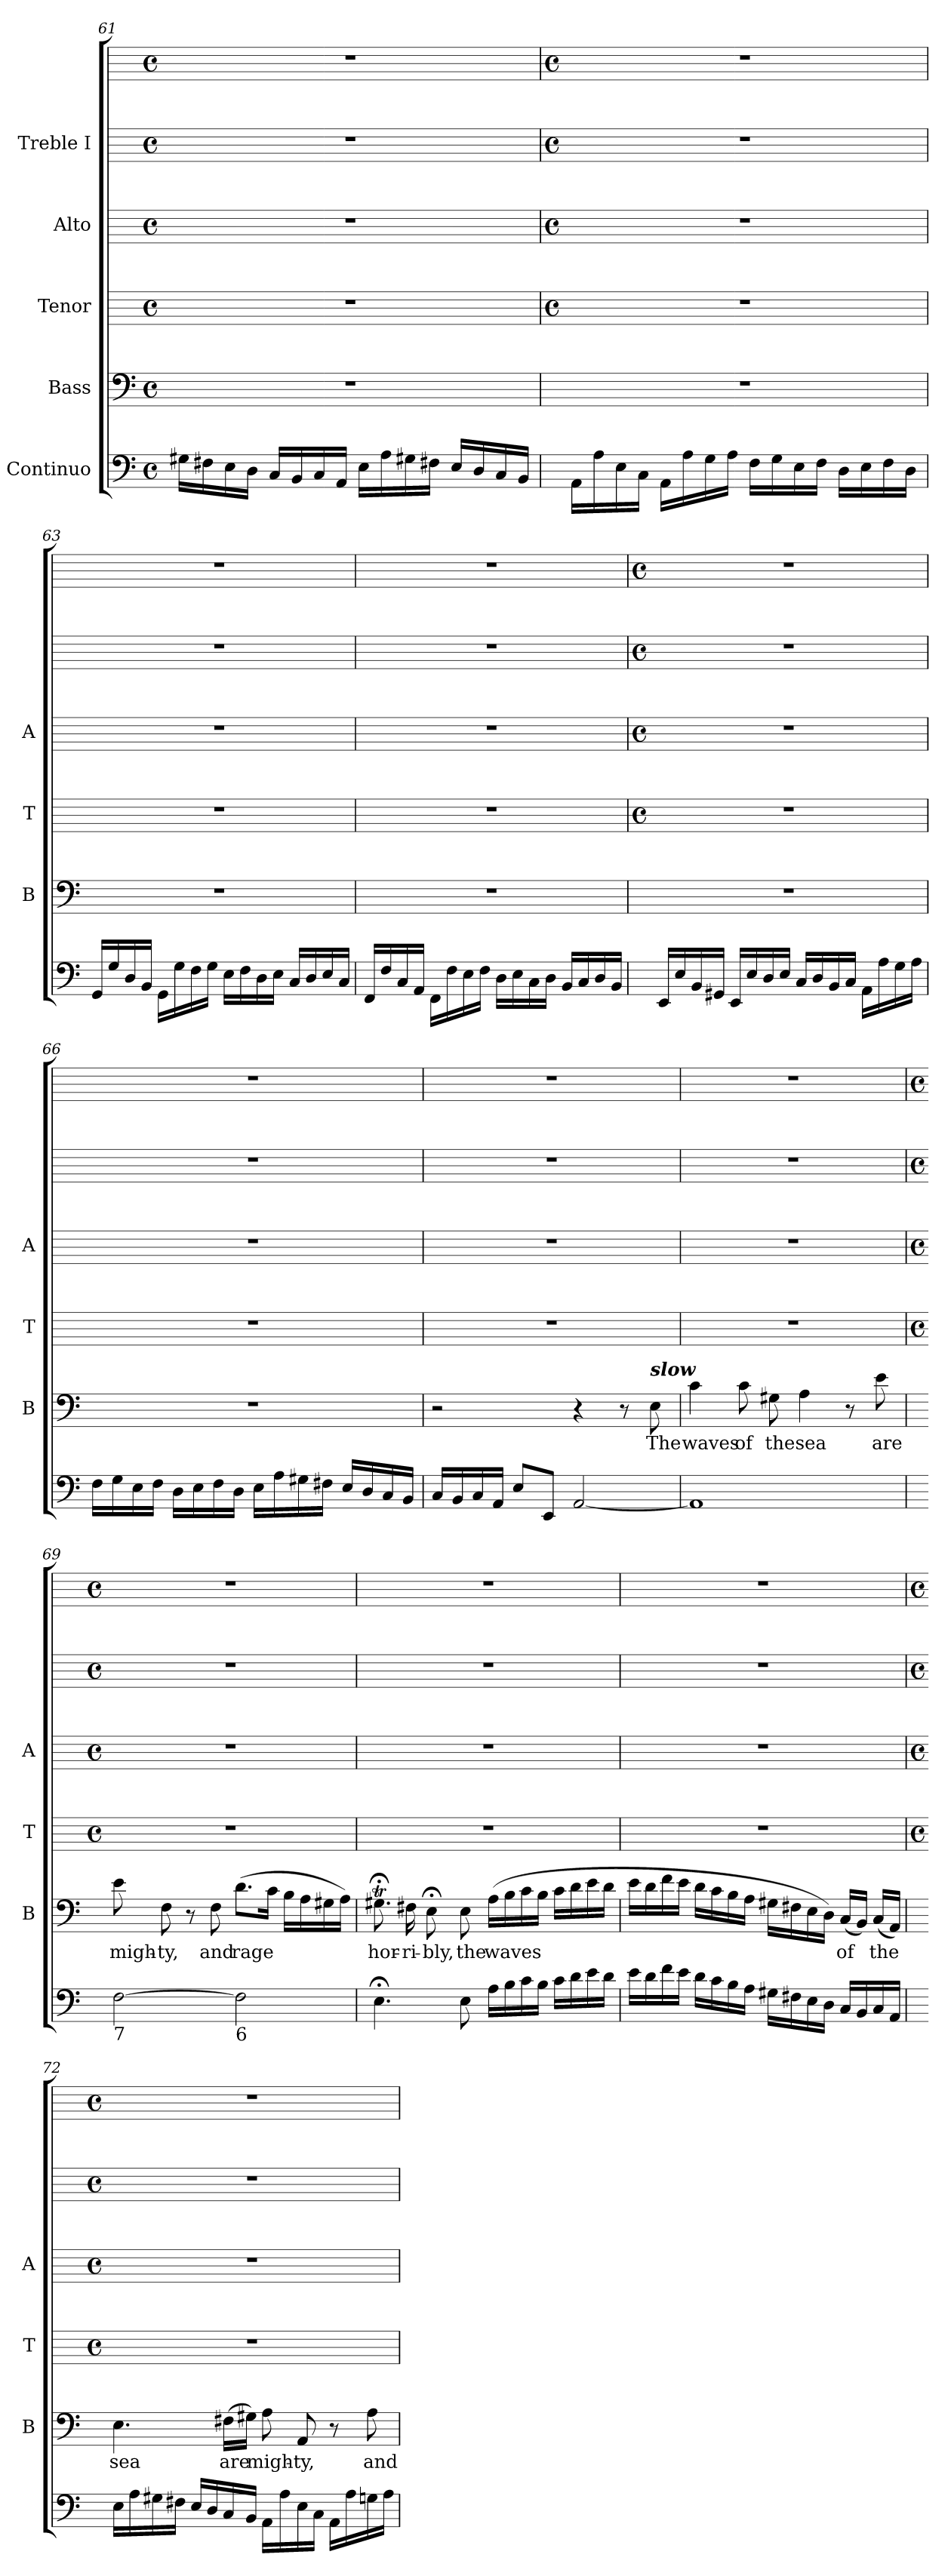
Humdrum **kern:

**kern	**kern	**text	**kern	**kern	**kern	**kern
*part5	*part4	*part4	*part3	*part2	*part1	*part1
*staff6	*staff5	*staff5	*staff4	*staff3	*staff2	*staff1
*I"Continuo	*I"Bass	*	*I"Tenor	*I"Alto	*I"Treble I	*
*	*I'B	*	*I'T	*I'A	*	*
*clefF4	*clefF4	*	*	*	*	*
*k[]	*k[]	*	*	*	*	*
*C:	*C:	*	*	*	*	*
*M4/4	*M4/4	*	*M4/4	*M4/4	*M4/4	*M4/4
*met(c)	*met(c)	*	*met(c)	*met(c)	*met(c)	*met(c)
=61	=61	=61	=61	=61	=61	=61
16G#XLL	1r	.	1r	1r	1r	1r
16F#X	.	.	.	.	.	.
16E	.	.	.	.	.	.
16DJJ	.	.	.	.	.	.
16CLL	.	.	.	.	.	.
16BB	.	.	.	.	.	.
16C	.	.	.	.	.	.
16AAJJ	.	.	.	.	.	.
16ELL	.	.	.	.	.	.
16A	.	.	.	.	.	.
16G#X	.	.	.	.	.	.
16F#XJJ	.	.	.	.	.	.
16ELL	.	.	.	.	.	.
16D	.	.	.	.	.	.
16C	.	.	.	.	.	.
16BBJJ	.	.	.	.	.	.
!!LO:LB:g=z
=62	=62	=62	=62	=62	=62	=62
*	*	*	*M4/4	*M4/4	*M4/4	*M4/4
*	*	*	*met(c)	*met(c)	*met(c)	*met(c)
16AALL	1r	.	1r	1r	1r	1r
16A	.	.	.	.	.	.
16E	.	.	.	.	.	.
16CJJ	.	.	.	.	.	.
16AALL	.	.	.	.	.	.
16A	.	.	.	.	.	.
16G	.	.	.	.	.	.
16AJJ	.	.	.	.	.	.
16FLL	.	.	.	.	.	.
16G	.	.	.	.	.	.
16E	.	.	.	.	.	.
16FJJ	.	.	.	.	.	.
16DLL	.	.	.	.	.	.
16E	.	.	.	.	.	.
16F	.	.	.	.	.	.
16DJJ	.	.	.	.	.	.
=63	=63	=63	=63	=63	=63	=63
16GGLL	1r	.	1r	1r	1r	1r
16G	.	.	.	.	.	.
16D	.	.	.	.	.	.
16BBJJ	.	.	.	.	.	.
16GG\LL	.	.	.	.	.	.
16G\	.	.	.	.	.	.
16F\	.	.	.	.	.	.
16G\JJ	.	.	.	.	.	.
16ELL	.	.	.	.	.	.
16F	.	.	.	.	.	.
16D	.	.	.	.	.	.
16EJJ	.	.	.	.	.	.
16C/LL	.	.	.	.	.	.
16D/	.	.	.	.	.	.
16E/	.	.	.	.	.	.
16C/JJ	.	.	.	.	.	.
=64	=64	=64	=64	=64	=64	=64
16FFLL	1r	.	1r	1r	1r	1r
16F	.	.	.	.	.	.
16C	.	.	.	.	.	.
16AAJJ	.	.	.	.	.	.
16FF\LL	.	.	.	.	.	.
16F\	.	.	.	.	.	.
16E\	.	.	.	.	.	.
16F\JJ	.	.	.	.	.	.
16DLL	.	.	.	.	.	.
16E	.	.	.	.	.	.
16C	.	.	.	.	.	.
16DJJ	.	.	.	.	.	.
16BBLL	.	.	.	.	.	.
16C	.	.	.	.	.	.
16D	.	.	.	.	.	.
16BBJJ	.	.	.	.	.	.
!!LO:LB:g=z
=65	=65	=65	=65	=65	=65	=65
*	*	*	*M4/4	*M4/4	*M4/4	*M4/4
*	*	*	*met(c)	*met(c)	*met(c)	*met(c)
16EELL	1r	.	1r	1r	1r	1r
16E	.	.	.	.	.	.
16BB	.	.	.	.	.	.
16GG#XJJ	.	.	.	.	.	.
16EELL	.	.	.	.	.	.
16E	.	.	.	.	.	.
16D	.	.	.	.	.	.
16EJJ	.	.	.	.	.	.
16CLL	.	.	.	.	.	.
16D	.	.	.	.	.	.
16BB	.	.	.	.	.	.
16CJJ	.	.	.	.	.	.
16AALL	.	.	.	.	.	.
16A	.	.	.	.	.	.
16G	.	.	.	.	.	.
16AJJ	.	.	.	.	.	.
=66	=66	=66	=66	=66	=66	=66
16FLL	1r	.	1r	1r	1r	1r
16G	.	.	.	.	.	.
16E	.	.	.	.	.	.
16FJJ	.	.	.	.	.	.
16DLL	.	.	.	.	.	.
16E	.	.	.	.	.	.
16F	.	.	.	.	.	.
16DJJ	.	.	.	.	.	.
16ELL	.	.	.	.	.	.
16A	.	.	.	.	.	.
16G#X	.	.	.	.	.	.
16F#XJJ	.	.	.	.	.	.
16ELL	.	.	.	.	.	.
16D	.	.	.	.	.	.
16C	.	.	.	.	.	.
16BBJJ	.	.	.	.	.	.
=67	=67	=67	=67	=67	=67	=67
16CLL	2r	.	1r	1r	1r	1r
16BB	.	.	.	.	.	.
16C	.	.	.	.	.	.
16AAJJ	.	.	.	.	.	.
8EL	.	.	.	.	.	.
8EEJ	.	.	.	.	.	.
[2AA	4r	.	.	.	.	.
.	8r	.	.	.	.	.
!	!LO:TX:a:Bi:t=slow	!	!	!	!	!
!	!	!LO:LY:b	!	!	!	!
.	8E	The	.	.	.	.
=68	=68	=68	=68	=68	=68	=68
!	!	!LO:LY:b	!	!	!	!
1AA]	4c	waves	1r	1r	1r	1r
!	!	!LO:LY:b	!	!	!	!
.	8c	of	.	.	.	.
!	!	!LO:LY:b	!	!	!	!
.	8G#X	the	.	.	.	.
!	!	!LO:LY:b	!	!	!	!
.	4A	sea	.	.	.	.
.	8r	.	.	.	.	.
!	!	!LO:LY:b	!	!	!	!
.	8e	are	.	.	.	.
!!LO:LB:g=z
=69	=69	=69	=69	=69	=69	=69
*	*	*	*M4/4	*M4/4	*M4/4	*M4/4
*	*	*	*met(c)	*met(c)	*met(c)	*met(c)
!LO:TX:b:t=7	!	!	!	!	!	!
!	!	!LO:LY:b	!	!	!	!
[2F	8e	migh-	1r	1r	1r	1r
!	!	!LO:LY:b	!	!	!	!
.	8F	-ty,	.	.	.	.
.	8r	.	.	.	.	.
!	!	!LO:LY:b	!	!	!	!
.	8F	and	.	.	.	.
!LO:TX:b:t=6	!	!	!	!	!	!
!	!	!LO:LY:b	!	!	!	!
2F]	(>8.dL	rage	.	.	.	.
.	16cJ	.	.	.	.	.
.	16BLL	.	.	.	.	.
.	16A	.	.	.	.	.
.	16G#X	.	.	.	.	.
.	16AJJ)	.	.	.	.	.
=70	=70	=70	=70	=70	=70	=70
!	!	!LO:LY:b	!	!	!	!
4.E;<	8.G#X;<t	hor-	1r	1r	1r	1r
!	!	!LO:LY:b	!	!	!	!
.	16F#X	-ri-	.	.	.	.
!	!	!LO:LY:b	!	!	!	!
.	8E;<	-bly,	.	.	.	.
!	!	!LO:LY:b	!	!	!	!
8E	8E	the	.	.	.	.
!	!	!LO:LY:b	!	!	!	!
16ALL	(>16ALL	waves	.	.	.	.
16B	16B	.	.	.	.	.
16c	16c	.	.	.	.	.
16BJJ	16BJJ	.	.	.	.	.
16cLL	16cLL	.	.	.	.	.
16d	16d	.	.	.	.	.
16e	16e	.	.	.	.	.
16dJJ	16dJJ	.	.	.	.	.
=71	=71	=71	=71	=71	=71	=71
16eLL	16eLL	.	1r	1r	1r	1r
16d	16d	.	.	.	.	.
16f	16f	.	.	.	.	.
16eJJ	16eJJ	.	.	.	.	.
16dLL	16dLL	.	.	.	.	.
16c	16c	.	.	.	.	.
16B	16B	.	.	.	.	.
16AJJ	16AJJ	.	.	.	.	.
16G#XLL	16G#XLL	.	.	.	.	.
16F#X	16F#X	.	.	.	.	.
16E	16E	.	.	.	.	.
16DJJ	16DJJ)	.	.	.	.	.
!	!	!LO:LY:b	!	!	!	!
16CLL	(<16CLL	of	.	.	.	.
16BB	16BBJJ)	.	.	.	.	.
!	!	!LO:LY:b	!	!	!	!
16C	(<16CLL	the	.	.	.	.
16AAJJ	16AAJJ)	.	.	.	.	.
!!LO:LB:g=z
=72	=72	=72	=72	=72	=72	=72
*	*	*	*M4/4	*M4/4	*M4/4	*M4/4
*	*	*	*met(c)	*met(c)	*met(c)	*met(c)
!	!	!LO:LY:b	!	!	!	!
16ELL	4.E	sea	1r	1r	1r	1r
16A	.	.	.	.	.	.
16G#X	.	.	.	.	.	.
16F#XJJ	.	.	.	.	.	.
16ELL	.	.	.	.	.	.
16D	.	.	.	.	.	.
!	!	!LO:LY:b	!	!	!	!
16C	(>16F#XLL	are	.	.	.	.
16BBJJ	16G#XJJ)	.	.	.	.	.
!	!	!LO:LY:b	!	!	!	!
16AALL	8A	migh-	.	.	.	.
16A	.	.	.	.	.	.
!	!	!LO:LY:b	!	!	!	!
16E	8AA	-ty,	.	.	.	.
16CJJ	.	.	.	.	.	.
16AALL	8r	.	.	.	.	.
16A	.	.	.	.	.	.
!	!	!LO:LY:b	!	!	!	!
16Gn	8A	and	.	.	.	.
16AJJ	.	.	.	.	.	.
=	=	=	=	=	=	=
*-	*-	*-	*-	*-	*-	*-
